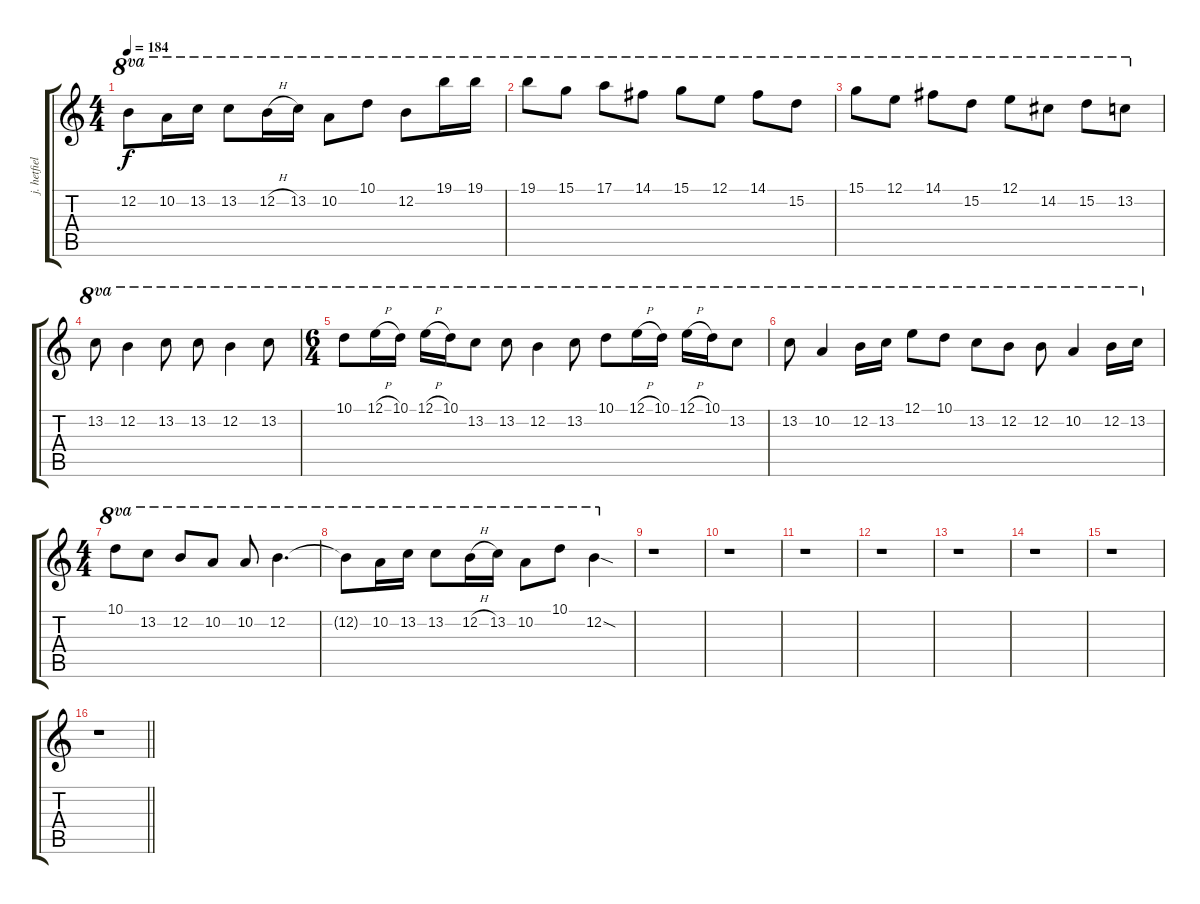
\track ("j. hetfield - lead guitar" "j. hetfiel") {instrument distortionguitar}
\staff {score tabs}
\tuning (E4 B3 G3 D3 A2 E2) {hide}
\ts (4 4)
\tempo 184
\clef g2
\ks c
12.2{t}.8{ot 8va dy f} 10.2.16{ot 8va} 13.2.16{ot 8va} 13.2.8{ot 8va} 12.2{h}.16{ot 8va} 13.2.16{ot 8va} 10.2.8{ot 8va} 10.1.8{ot 8va} 12.2.8{ot 8va} 19.1.16{ot 8va} 19.1.16{ot 8va} |
19.1.8{ot 8va} 15.1.8{ot 8va} 17.1.8{ot 8va} 14.1.8{ot 8va} 15.1.8{ot 8va} 12.1.8{ot 8va} 14.1.8{ot 8va} 15.2.8{ot 8va} |
15.1.8{ot 8va} 12.1.8{ot 8va} 14.1.8{ot 8va} 15.2.8{ot 8va} 12.1.8{ot 8va} 14.2.8{ot 8va} 15.2.8{ot 8va} 13.2.8{ot 8va} |
13.2.8{ot 8va} 12.2.4{ot 8va} 13.2.8{ot 8va} 13.2.8{ot 8va} 12.2.4{ot 8va} 13.2.8{ot 8va} |
\ts (6 4)
10.1.8{ot 8va} 12.1{h}.16{ot 8va} 10.1.16{ot 8va} 12.1{h}.16{ot 8va} 10.1.16{ot 8va} 13.2.8{ot 8va} 13.2.8{ot 8va} 12.2.4{ot 8va} 13.2.8{ot 8va} 10.1.8{ot 8va} 12.1{h}.16{ot 8va} 10.1.16{ot 8va} 12.1{h}.16{ot 8va} 10.1.16{ot 8va} 13.2.8{ot 8va} |
13.2.8{ot 8va} 10.2.4{ot 8va} 12.2.16{ot 8va} 13.2.16{ot 8va} 12.1.8{ot 8va} 10.1.8{ot 8va} 13.2.8{ot 8va} 12.2.8{ot 8va} 12.2.8{ot 8va} 10.2.4{ot 8va} 12.2.16{ot 8va} 13.2.16{ot 8va} |
\ts (4 4)
10.1.8{ot 8va} 13.2.8{ot 8va} 12.2.8{ot 8va} 10.2.8{ot 8va} 10.2.8{ot 8va} 12.2.4{d ot 8va} |
12.2{t}.8{ot 8va} 10.2.16{ot 8va} 13.2.16{ot 8va} 13.2.8{ot 8va} 12.2{h}.16{ot 8va} 13.2.16{ot 8va} 10.2.8{ot 8va} 10.1.8{ot 8va} 12.2{sod}.4{ot 8va} |
r.1 |
r.1 |
r.1 |
r.1 |
r.1 |
r.1 |
r.1 |
\barLineRight lightlight
r.1
